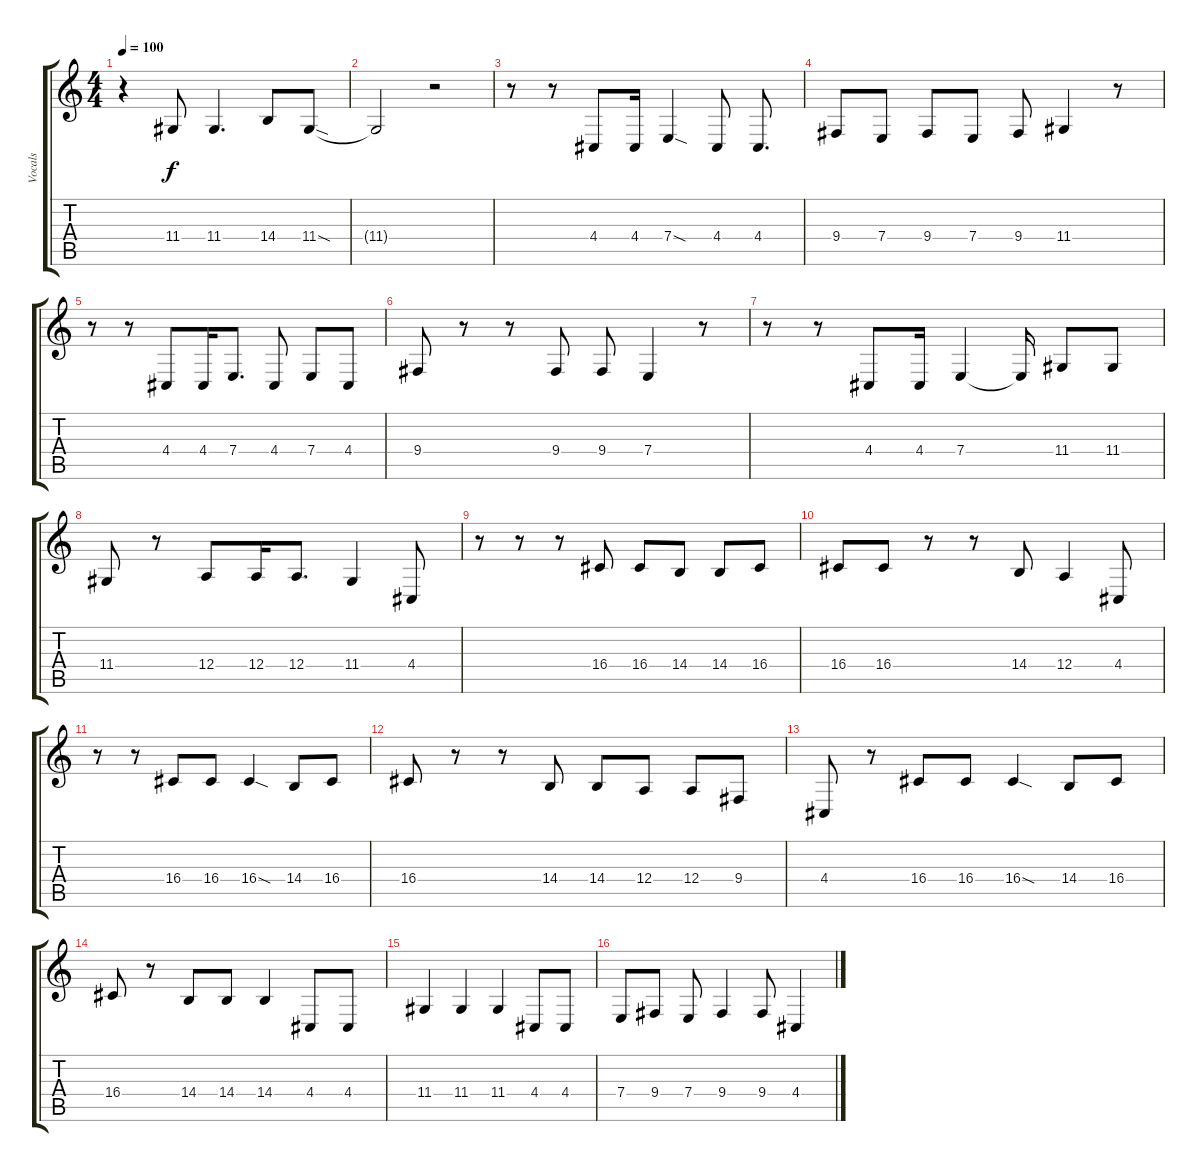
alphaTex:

\track ("Vocals" "Vocals") {instrument pad3polysynth}
\staff {score tabs}
\tuning (B3 Gb3 D3 A2 E2 B1) {hide}
\ts (4 4)
\tempo 100
\clef g2
\ks c
r.4{dy f} 11.4.8 11.4.4{d} 14.4.8 11.4{sod}.8 |
11.4{t}.2 r.2 |
r.8 r.8 4.4.8 4.4.16 7.4{sod}.4 4.4.8 4.4.8{d} |
9.4.8 7.4.8 9.4.8 7.4.8 9.4.8 11.4.4 r.8 |
r.8 r.8 4.4.8 4.4.16 7.4.8{d} 4.4.8 7.4.8 4.4.8 |
9.4.8 r.8 r.8 9.4.8 9.4.8 7.4.4 r.8 |
r.8 r.8 4.4.8 4.4.16 7.4.4 7.4{t}.16 11.4.8 11.4.8 |
11.4.8 r.8 12.4.8 12.4.16 12.4.8{d} 11.4.4 4.4.8 |
r.8 r.8 r.8 16.4.8 16.4.8 14.4.8 14.4.8 16.4.8 |
16.4.8 16.4.8 r.8 r.8 14.4.8 12.4.4 4.4.8 |
r.8 r.8 16.4.8 16.4.8 16.4{sod}.4 14.4.8 16.4.8 |
16.4.8 r.8 r.8 14.4.8 14.4.8 12.4.8 12.4.8 9.4.8 |
4.4.8 r.8 16.4.8 16.4.8 16.4{sod}.4 14.4.8 16.4.8 |
16.4.8 r.8 14.4.8 14.4.8 14.4.4 4.4.8 4.4.8 |
11.4.4 11.4.4 11.4.4 4.4.8 4.4.8 |
7.4.8 9.4.8 7.4.8 9.4.4 9.4.8 4.4.4
